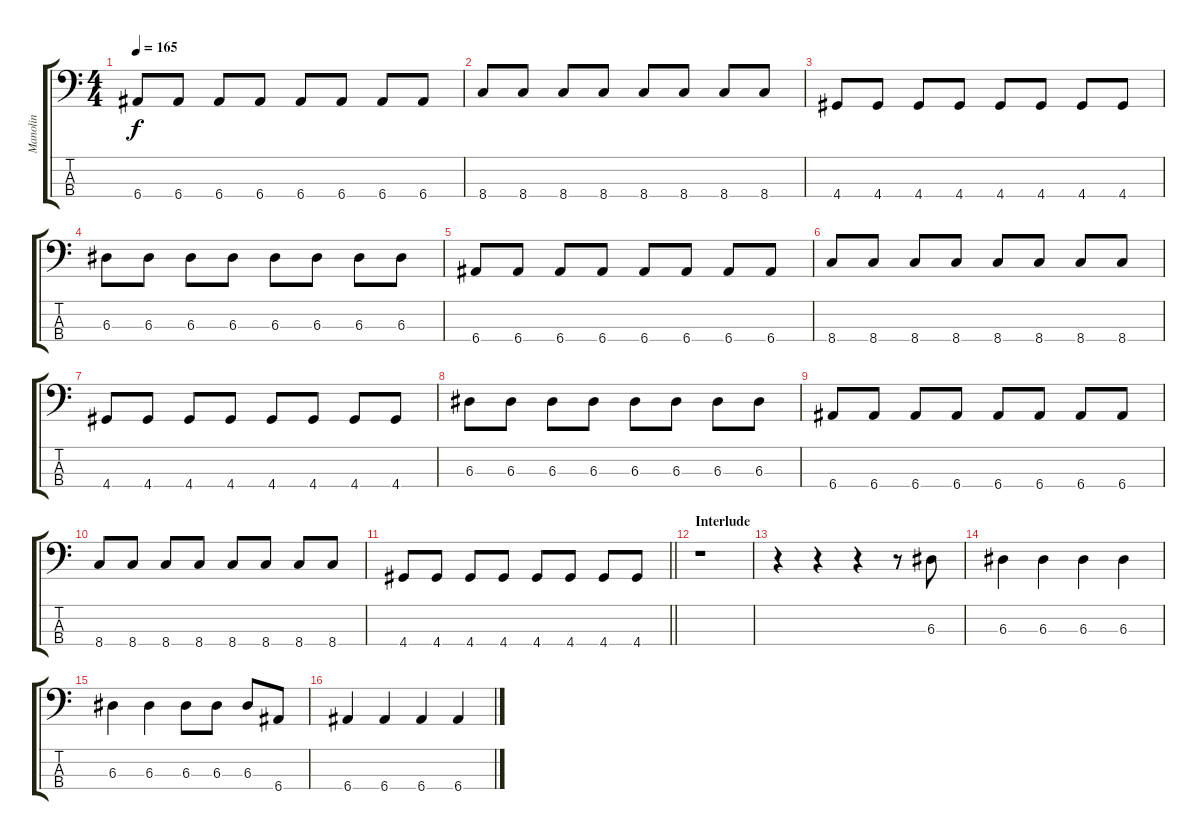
\track ("Manolin" "Manolin") {instrument electricbassfinger}
\staff {score tabs}
\tuning (G2 D2 A1 E1) {hide}
\ts (4 4)
\tempo 165
\clef f4
\ks c
6.4.8{dy f} 6.4.8 6.4.8 6.4.8 6.4.8 6.4.8 6.4.8 6.4.8 |
8.4.8 8.4.8 8.4.8 8.4.8 8.4.8 8.4.8 8.4.8 8.4.8 |
4.4.8 4.4.8 4.4.8 4.4.8 4.4.8 4.4.8 4.4.8 4.4.8 |
6.3.8 6.3.8 6.3.8 6.3.8 6.3.8 6.3.8 6.3.8 6.3.8 |
6.4.8 6.4.8 6.4.8 6.4.8 6.4.8 6.4.8 6.4.8 6.4.8 |
8.4.8 8.4.8 8.4.8 8.4.8 8.4.8 8.4.8 8.4.8 8.4.8 |
4.4.8 4.4.8 4.4.8 4.4.8 4.4.8 4.4.8 4.4.8 4.4.8 |
6.3.8 6.3.8 6.3.8 6.3.8 6.3.8 6.3.8 6.3.8 6.3.8 |
6.4.8 6.4.8 6.4.8 6.4.8 6.4.8 6.4.8 6.4.8 6.4.8 |
8.4.8 8.4.8 8.4.8 8.4.8 8.4.8 8.4.8 8.4.8 8.4.8 |
\barLineRight lightlight
4.4.8 4.4.8 4.4.8 4.4.8 4.4.8 4.4.8 4.4.8 4.4.8 |
\section ("" "Interlude")
r.1 |
r.4 r.4 r.4 r.8 6.3.8 |
6.3.4 6.3.4 6.3.4 6.3.4 |
6.3.4 6.3.4 6.3.8 6.3.8 6.3.8 6.4.8 |
6.4.4 6.4.4 6.4.4 6.4.4
